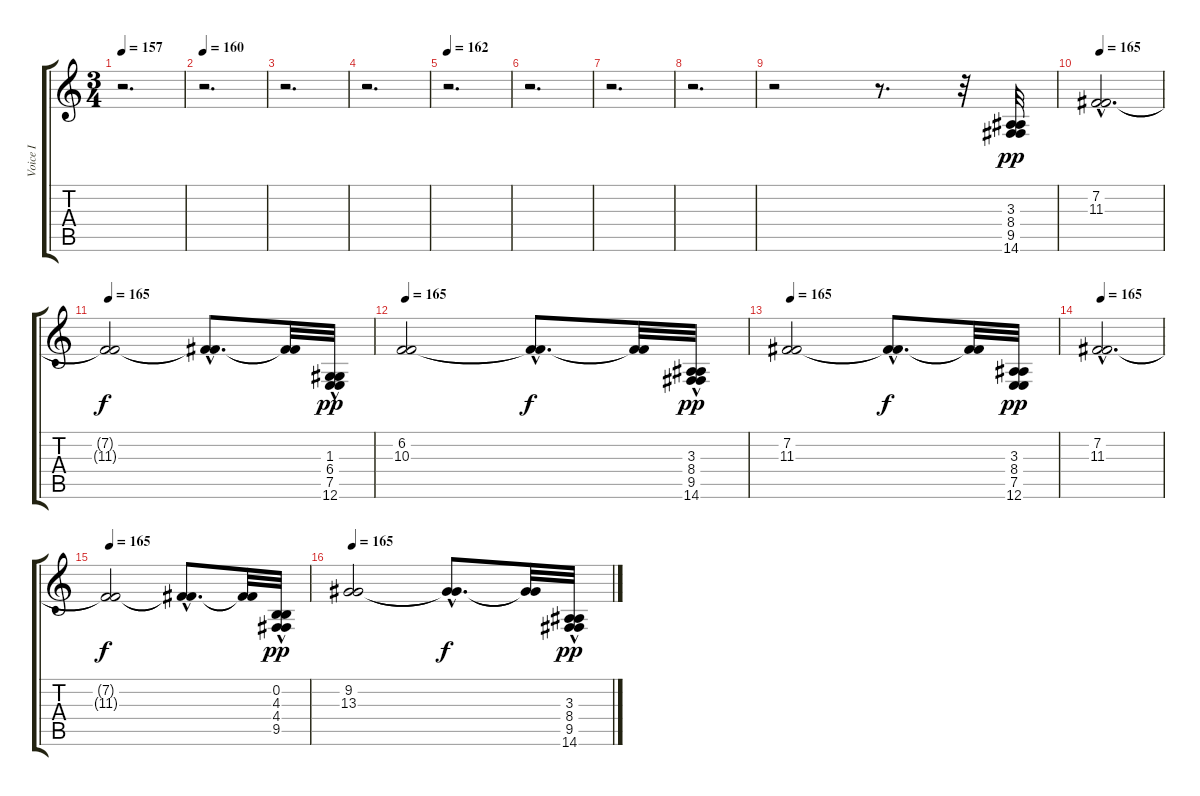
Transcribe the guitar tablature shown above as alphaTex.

\track ("Voice I" "Voice I") {instrument stringensemble1}
\staff {score tabs}
\tuning (E4 B3 G3 D3 A2 E2) {hide}
\ts (3 4)
\tempo 157
\clef g2
\ks c
r.2{d dy f} |
\tempo 160
r.2{d} |
r.2{d} |
r.2{d} |
\tempo 162
r.2{d} |
r.2{d} |
r.2{d} |
r.2{d} |
r.2 r.8{d} r.32 (3.3 8.4 9.5 14.6).32{dy pp volume 10 instrument harpsichord} |
\tempo 165
(7.2{hac} 11.3{hac}).2{d} |
\tempo 165
(7.2{t} 11.3{t}).2{dy f} (7.2{hac t} 11.3{hac t}).8{d} (7.2{t} 11.3{t}).32 (1.3{hac} 6.4{hac} 7.5{hac} 12.6{hac}).32{dy pp} |
\tempo 165
(6.2 10.3).2 (6.2{hac t} 10.3{hac t}).8{d dy f} (6.2{t} 10.3{t}).32 (3.3{hac} 8.4{hac} 9.5{hac} 14.6{hac}).32{dy pp} |
\tempo 165
(7.2 11.3).2 (7.2{hac t} 11.3{hac t}).8{d dy f} (7.2{t} 11.3{t}).32 (3.3 8.4 7.5 12.6).32{dy pp} |
\tempo 165
(7.2{hac} 11.3{hac}).2{d} |
\tempo 165
(7.2{t} 11.3{t}).2{dy f} (7.2{hac t} 11.3{hac t}).8{d} (7.2{t} 11.3{t}).32 (0.2{hac} 4.3{hac} 4.4{hac} 9.5{hac}).32{dy pp} |
\tempo 165
(9.2 13.3).2 (9.2{hac t} 13.3{hac t}).8{d dy f} (9.2{t} 13.3{t}).32 (3.3{hac} 8.4{hac} 9.5{hac} 14.6{hac}).32{dy pp}
